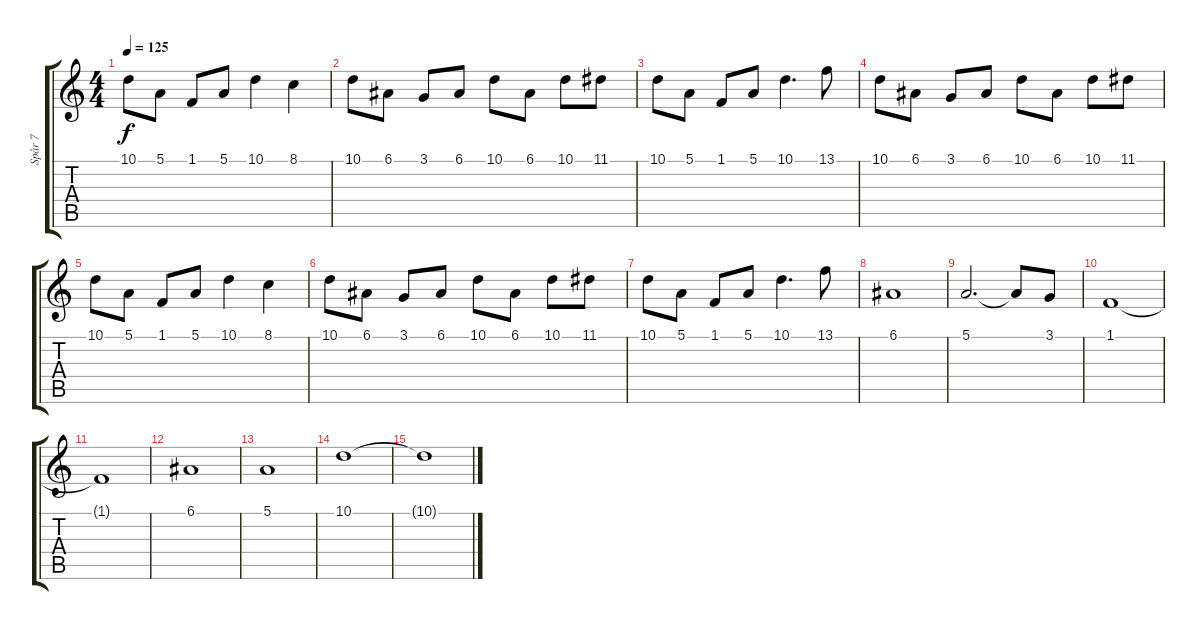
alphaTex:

\track ("Spår 7" "Spår 7") {instrument fx8scifi}
\staff {score tabs}
\tuning (E4 B3 G3 D3 A2 E2) {hide}
\ts (4 4)
\tempo 125
\clef g2
\ks c
10.1.8{dy f} 5.1.8 1.1.8 5.1.8 10.1.4 8.1.4 |
10.1.8 6.1.8 3.1.8 6.1.8 10.1.8 6.1.8 10.1.8 11.1.8 |
10.1.8 5.1.8 1.1.8 5.1.8 10.1.4{d} 13.1.8 |
10.1.8 6.1.8 3.1.8 6.1.8 10.1.8 6.1.8 10.1.8 11.1.8 |
10.1.8 5.1.8 1.1.8 5.1.8 10.1.4 8.1.4 |
10.1.8 6.1.8 3.1.8 6.1.8 10.1.8 6.1.8 10.1.8 11.1.8 |
10.1.8 5.1.8 1.1.8 5.1.8 10.1.4{d} 13.1.8 |
6.1.1 |
5.1.2{d} 5.1{t}.8 3.1.8 |
1.1.1 |
1.1{t}.1 |
6.1.1 |
5.1.1 |
10.1.1 |
10.1{t}.1
